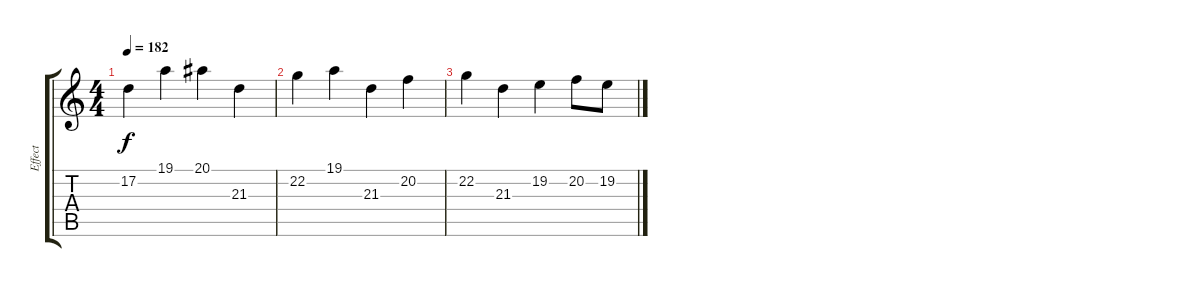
\track ("Effect" "Effect") {instrument stringensemble1}
\staff {score tabs}
\tuning (D4 A3 F3 C3 G2 C2) {hide}
\ts (4 4)
\tempo 182
\clef g2
\ks c
17.2.4{dy f} 19.1.4 20.1.4 21.3.4 |
22.2.4 19.1.4 21.3.4 20.2.4 |
22.2.4 21.3.4 19.2.4 20.2.8 19.2.8
